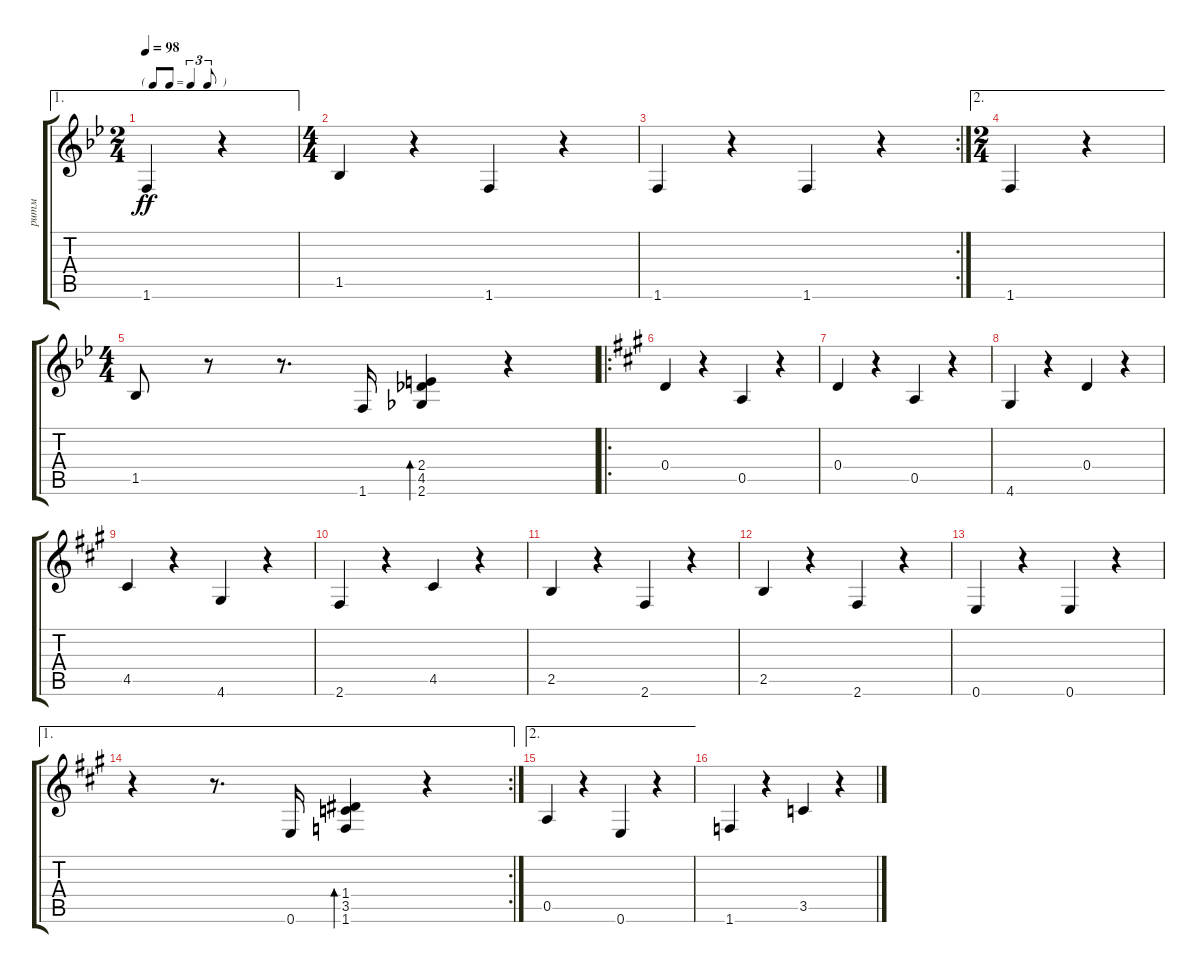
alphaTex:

\track ("ритм" "ритм") {instrument acousticguitarsteel}
\staff {score tabs}
\tuning (E4 B3 G3 D3 A2 E2) {hide}
\ae 1
\ts (2 4)
\tf triplet8th
\tempo 98
\clef g2
\ks gminor
1.6.4{dy ff} r.4 |
\ts (4 4)
1.5.4 r.4 1.6.4 r.4 |
\rc 2
1.6.4 r.4 1.6.4 r.4 |
\ae 2
\ts (2 4)
1.6.4 r.4 |
\ts (4 4)
1.5.8 r.8 r.8{d} 1.6.16 (2.4 4.5 2.6).4{bd 60} r.4 |
\ro
\ks f#minor
0.4.4 r.4 0.5.4 r.4 |
0.4.4 r.4 0.5.4 r.4 |
4.6.4 r.4 0.4.4 r.4 |
4.5.4 r.4 4.6.4 r.4 |
2.6.4 r.4 4.5.4 r.4 |
2.5.4 r.4 2.6.4 r.4 |
2.5.4 r.4 2.6.4 r.4 |
0.6.4 r.4 0.6.4 r.4 |
\ae 1
\rc 2
r.4 r.8{d} 0.6.16 (1.4 3.5 1.6).4{bd 60} r.4 |
\ae 2
0.5.4 r.4 0.6.4 r.4 |
1.6.4 r.4 3.5.4 r.4
